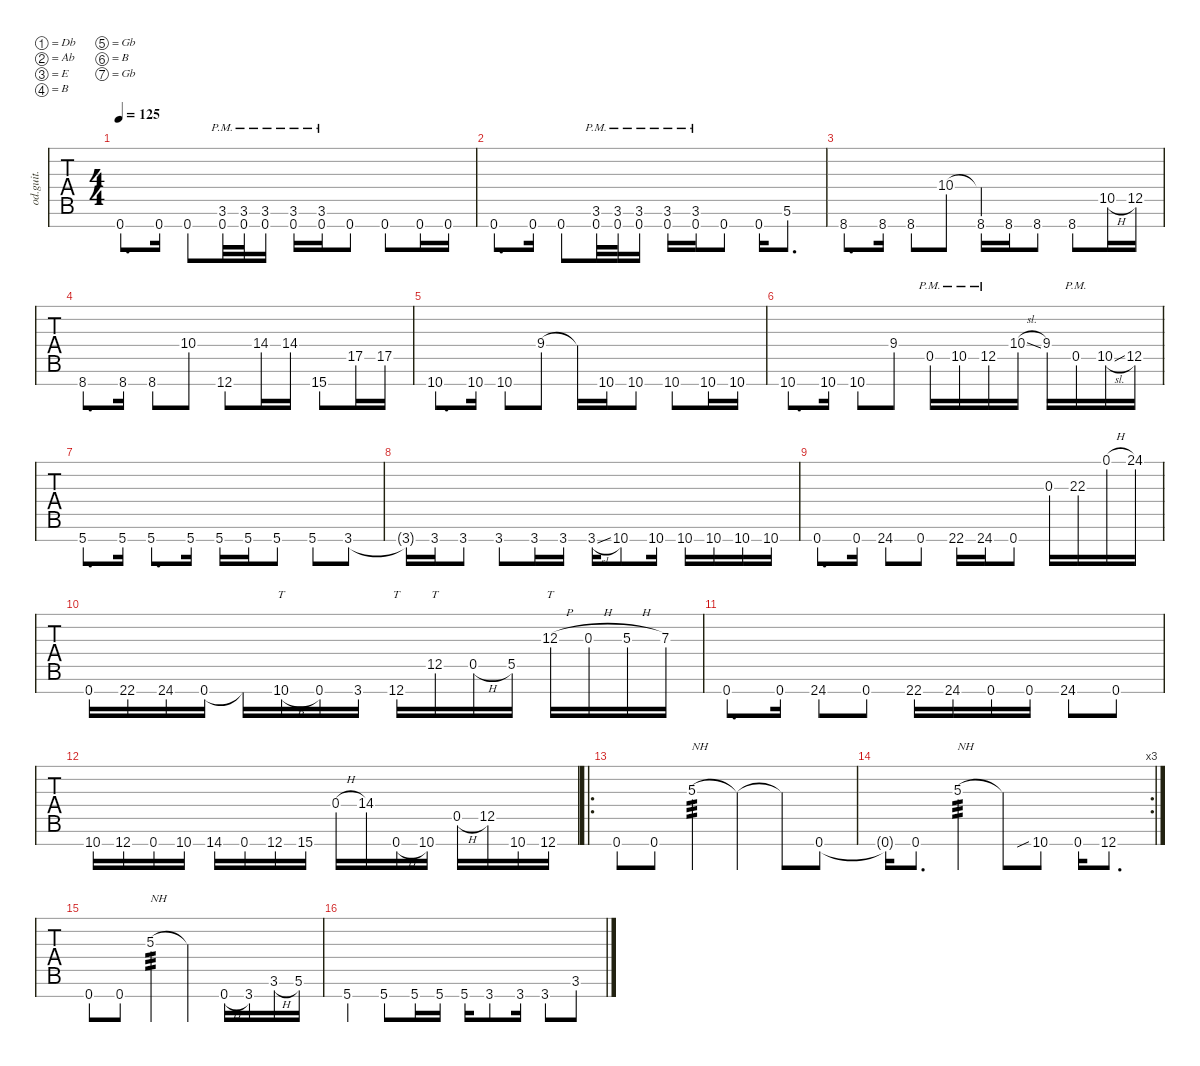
\defaultSystemsLayout 4
\hideDynamics
\bracketExtendMode nobrackets
\track ("Overdriven Guitar" "od.guit.") {instrument overdrivenguitar}
\staff {tabs}
\tuning (Db4 Ab3 E3 B2 Gb2 B1 Gb1)
\ts (4 4)
\tempo 125
\clef g2
\ks c
0.7{acc #}.8{d dy mf beam Up} 0.7{acc #}.16{beam Up} 0.7{acc #}.8{beam Up} (0.7{pm acc #} 3.6{pm}).32{beam Up} (0.7{pm acc #} 3.6{pm}).32{beam Up} (0.7{pm acc #} 3.6{pm}).16{beam Up} (0.7{pm acc #} 3.6{pm}).16{beam Up} (0.7{pm acc #} 3.6{pm}).16{beam Up} 0.7{acc #}.8{beam Up} 0.7{acc #}.8{beam Up} 0.7{acc #}.16{beam Up} 0.7{acc #}.16{beam Up} |
0.7{acc #}.8{d beam Up} 0.7{acc #}.16{beam Up} 0.7{acc #}.8{beam Up} (0.7{pm acc #} 3.6{pm}).32{beam Up} (0.7{pm acc #} 3.6{pm}).32{beam Up} (0.7{pm acc #} 3.6{pm}).16{beam Up} (0.7{pm acc #} 3.6{pm}).16{beam Up} (0.7{pm acc #} 3.6{pm}).16{beam Up} 0.7{acc #}.8{beam Up} 0.7{acc #}.16{beam Up} 5.6.8{d beam Up} |
8.7.8{d beam Up} 8.7.16{beam Up} 8.7.8{beam Up} 10.4.8{beam Up} (8.7 10.4{t}).16{beam Up} 8.7.16{beam Up} 8.7.8{beam Up} 8.7.8{beam Up} 10.5{h}.16{beam Up} 12.5{acc #}.16{beam Up} |
8.7.8{d beam Up} 8.7.16{beam Up} 8.7.8{beam Up} 10.4.8{beam Up} 12.7{acc #}.8{beam Up} 14.4{acc #}.16{beam Up} 14.4{acc #}.16{beam Up} 15.7.8{beam Up} 17.5.16{beam Up} 17.5.16{beam Up} |
10.7.8{d beam Up} 10.7.16{beam Up} 10.7.8{beam Up} 9.4{acc #}.8{beam Up} 9.4{t acc #}.16{beam Up} 10.7.16{beam Up} 10.7.8{beam Up} 10.7.8{beam Up} 10.7.16{beam Up} 10.7.16{beam Up} |
10.7.8{d beam Up} 10.7.16{beam Up} 10.7.8{beam Up} 9.4{acc #}.8{beam Up} 0.5{pm acc #}.16{beam Up} 10.5{pm}.16{beam Up} 12.5{pm acc #}.16{beam Up} 10.4{sl}.16{beam Up} 9.4{acc #}.16{beam Up} 0.5{pm acc #}.16{beam Up} 10.5{sl}.16{beam Up} 12.5{acc #}.16{beam Up} |
5.7.8{d beam Up} 5.7.16{beam Up} 5.7.8{d beam Up} 5.7.16{beam Up} 5.7.16{beam Up} 5.7.16{beam Up} 5.7.8{beam Up} 5.7.8{beam Up} 3.7.8{beam Up} |
3.7{t}.16{beam Up} 3.7.16{beam Up} 3.7.8{beam Up} 3.7.8{beam Up} 3.7.16{beam Up} 3.7.16{beam Up} 3.7{sl}.16{beam Up} 10.7.8{beam Up} 10.7.16{beam Up} 10.7.16{beam Up} 10.7.16{beam Up} 10.7.16{beam Up} 10.7.16{beam Up} |
0.7{acc #}.8{d beam Up} 0.7{acc #}.16{beam Up} 24.7{acc #}.8{beam Up} 0.7{acc #}.8{beam Up} 22.7.16{beam Up} 24.7{acc #}.16{beam Up} 0.7{acc #}.8{beam Up} 0.3.16{beam Down} 22.3.16{beam Down} 0.1{h acc #}.16{beam Down} 24.1{acc #}.16{beam Down} |
0.7{acc #}.16{beam Up} 22.7.16{beam Up} 24.7{acc #}.16{beam Up} 0.7{acc #}.16{beam Up} 0.7{t acc #}.16{beam Up} 10.7{h}.16{tt beam Up} 0.7{acc #}.16{beam Up} 3.7.16{beam Up} 12.7{acc #}.16{tt beam Up} 12.5{acc #}.16{tt beam Up} 0.5{h acc #}.16{beam Up} 5.5.16{beam Up} 12.3{h}.16{tt beam Up} 0.3{h}.16{beam Up} 5.3{h}.16{beam Up} 7.3.16{beam Up} |
0.7{acc #}.8{d beam Up} 0.7{acc #}.16{beam Up} 24.7{acc #}.8{beam Up} 0.7{acc #}.8{beam Up} 22.7.16{beam Up} 24.7{acc #}.16{beam Up} 0.7{acc #}.16{beam Up} 0.7{acc #}.16{beam Up} 24.7{acc #}.8{beam Up} 0.7{acc #}.8{beam Up} |
10.7.16{beam Up} 12.7{acc #}.16{beam Up} 0.7{acc #}.16{beam Up} 10.7.16{beam Up} 14.7{acc #}.16{beam Up} 0.7{acc #}.16{beam Up} 12.7{acc #}.16{beam Up} 15.7.16{beam Up} 0.4{h}.16{beam Up} 14.4{acc #}.16{beam Up} 0.7{h acc #}.16{beam Up} 10.7.16{beam Up} 0.5{h acc #}.16{beam Up} 12.5{acc #}.16{beam Up} 10.7.16{beam Up} 12.7{acc #}.16{beam Up} |
\ro
0.7{acc #}.8{beam Up} 0.7{acc #}.8{beam Up} 5.3.4{txt "NH" tp 3 beam Up} 5.3{t}.4{beam Up} 5.3{t}.8{beam Up} 0.7{acc #}.8{beam Up} |
\rc 3
0.7{t acc #}.16{beam Up} 0.7{acc #}.8{d beam Up} 5.3.4{txt "NH" tp 3 beam Up} 5.3{t}.8{beam Up} 10.7{sib}.8{beam Up} 0.7{acc #}.16{beam Up} 12.7{acc #}.8{d beam Up} |
0.7{acc #}.8{beam Up} 0.7{acc #}.8{beam Up} 5.3.4{txt "NH" tp 3 beam Up} 5.3{t}.4{beam Up} 0.7{h acc #}.16{beam Up} 3.7.16{beam Up} 3.6{h}.16{beam Up} 5.6.16{beam Up} |
5.7.4{beam Up} 5.7.8{beam Up} 5.7.16{beam Up} 5.7.16{beam Up} 5.7.16{beam Up} 3.7.8{beam Up} 3.7.16{beam Up} 3.7.8{beam Up} 3.6.8{beam Up}
